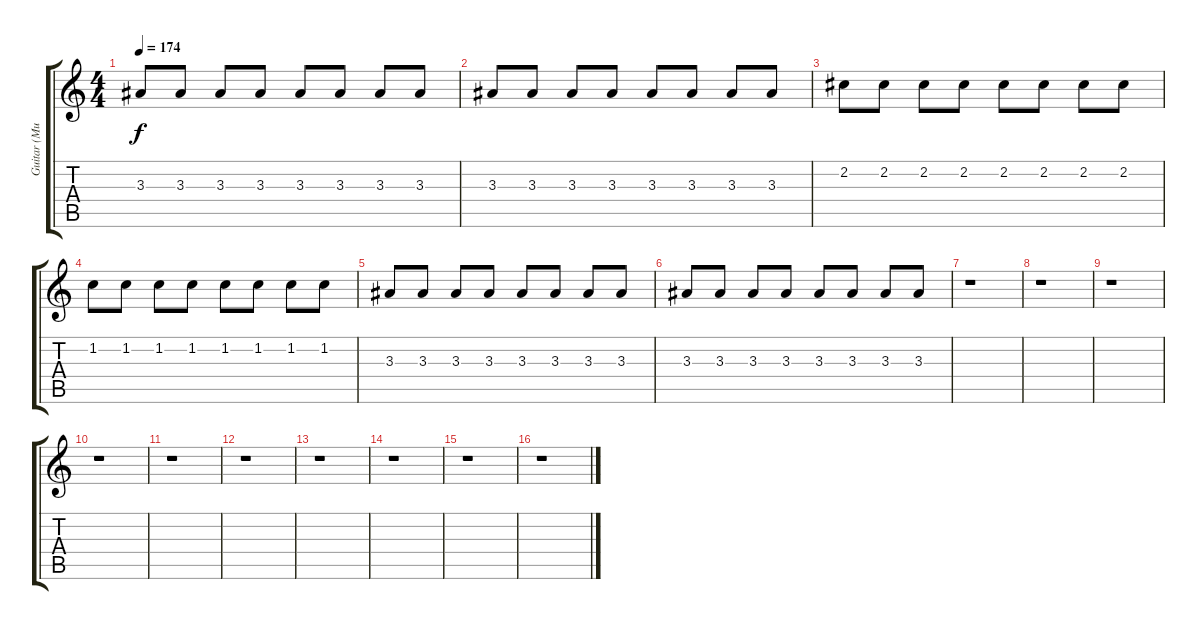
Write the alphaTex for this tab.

\track ("Guitar (Muted)" "Guitar (Mu") {instrument electricguitarmuted}
\staff {score tabs}
\tuning (E4 B3 G3 D3 A2 E2) {hide}
\ts (4 4)
\tempo 174
\clef g2
\ks c
3.3.8{dy f} 3.3.8 3.3.8 3.3.8 3.3.8 3.3.8 3.3.8 3.3.8 |
3.3.8 3.3.8 3.3.8 3.3.8 3.3.8 3.3.8 3.3.8 3.3.8 |
2.2.8 2.2.8 2.2.8 2.2.8 2.2.8 2.2.8 2.2.8 2.2.8 |
1.2.8 1.2.8 1.2.8 1.2.8 1.2.8 1.2.8 1.2.8 1.2.8 |
3.3.8 3.3.8 3.3.8 3.3.8 3.3.8 3.3.8 3.3.8 3.3.8 |
3.3.8 3.3.8 3.3.8 3.3.8 3.3.8 3.3.8 3.3.8 3.3.8 |
r.1 |
r.1 |
r.1 |
r.1 |
r.1 |
r.1 |
r.1 |
r.1 |
r.1 |
r.1
